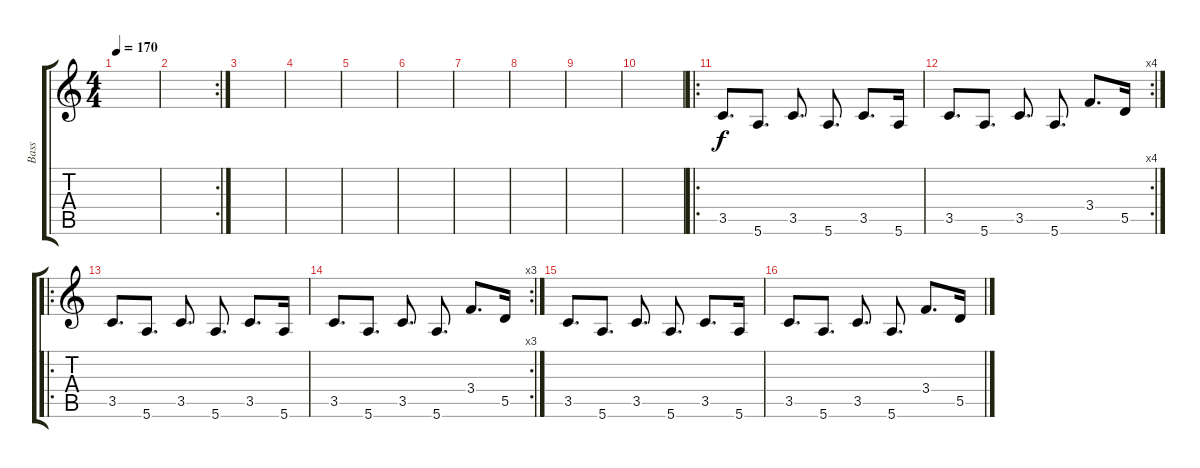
\track ("Bass" "Bass") {instrument electricbassfinger}
\staff {score tabs}
\tuning (E4 B3 G3 D3 A2 E2) {hide}
\ts (4 4)
\tempo 170
\clef g2
\ks c
|
\rc 2
|
|
|
|
|
|
|
|
|
\ro
3.5.8{d} 5.6.8{d} 3.5.8{d} 5.6.8{d} 3.5.8{d} 5.6.16 |
\rc 4
3.5.8{d} 5.6.8{d} 3.5.8{d} 5.6.8{d} 3.4.8{d} 5.5.16 |
\ro
3.5.8{d} 5.6.8{d} 3.5.8{d} 5.6.8{d} 3.5.8{d} 5.6.16 |
\rc 3
3.5.8{d} 5.6.8{d} 3.5.8{d} 5.6.8{d} 3.4.8{d} 5.5.16 |
3.5.8{d} 5.6.8{d} 3.5.8{d} 5.6.8{d} 3.5.8{d} 5.6.16 |
3.5.8{d} 5.6.8{d} 3.5.8{d} 5.6.8{d} 3.4.8{d} 5.5.16
